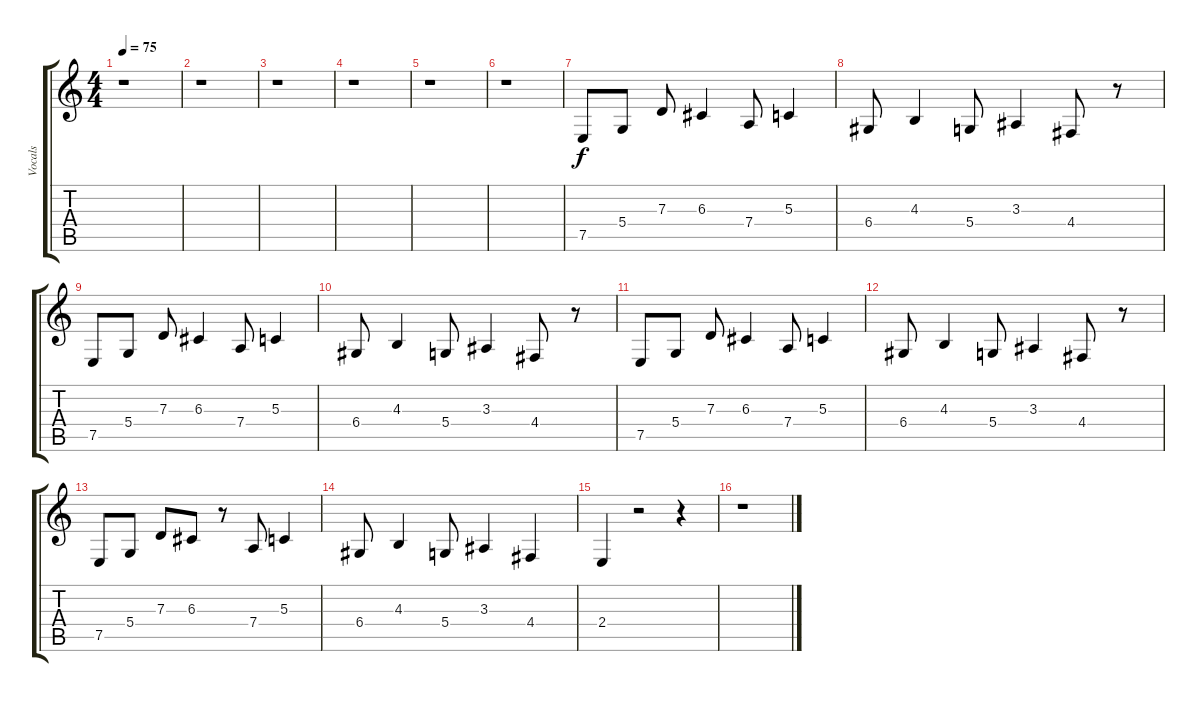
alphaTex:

\track ("Vocals" "Vocals") {instrument flute}
\staff {score tabs}
\tuning (E4 B3 G3 D3 A2 E2) {hide}
\ts (4 4)
\tempo 75
\clef g2
\ks c
r.1{dy f} |
r.1 |
r.1 |
r.1 |
r.1 |
r.1 |
7.5.8 5.4.8 7.3.8 6.3.4 7.4.8 5.3.4 |
6.4.8 4.3.4 5.4.8 3.3.4 4.4.8 r.8 |
7.5.8 5.4.8 7.3.8 6.3.4 7.4.8 5.3.4 |
6.4.8 4.3.4 5.4.8 3.3.4 4.4.8 r.8 |
7.5.8 5.4.8 7.3.8 6.3.4 7.4.8 5.3.4 |
6.4.8 4.3.4 5.4.8 3.3.4 4.4.8 r.8 |
7.5.8 5.4.8 7.3.8 6.3.8 r.8 7.4.8 5.3.4 |
6.4.8 4.3.4 5.4.8 3.3.4 4.4.4 |
2.4.4 r.2 r.4 |
r.1
